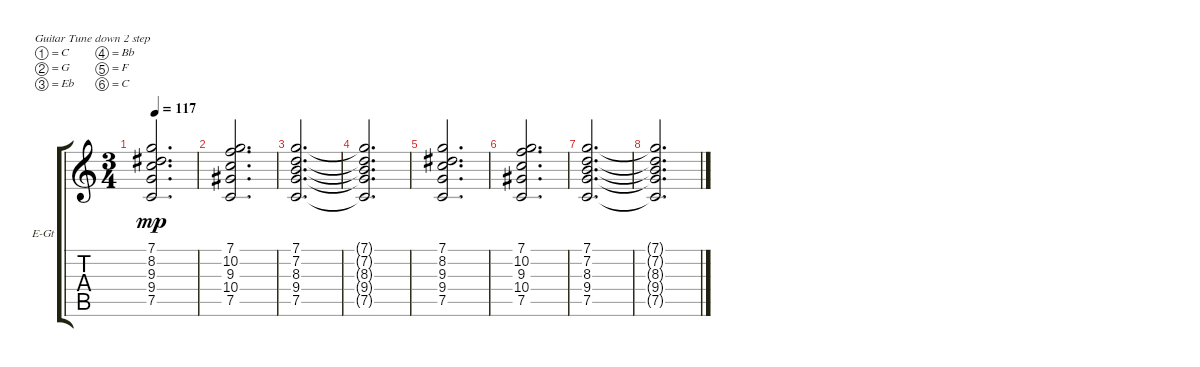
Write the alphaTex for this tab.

\bracketExtendMode groupsimilarinstruments
\firstSystemTrackNameOrientation horizontal
\otherSystemsTrackNameOrientation horizontal
\track ("Gtr3" "E-Gt") {instrument distortionguitar}
\staff {score tabs}
\tuning (C4 G3 Eb3 Bb2 F2 C2)
\ts (3 4)
\tempo 117
\clef g2
\scale
0.333333
\ks c
(7.5 9.4 9.3 8.2 7.1).2{d dy mp} |
\scale
0.333333 (7.5 10.4 9.3 10.2 7.1).2{d} |
(7.5 9.4 8.3 7.2 7.1).2{d} |
(7.1{t} 7.2{t} 8.3{t} 9.4{t} 7.5{t}).2{d} |
(7.5 9.4 9.3 8.2 7.1).2{d} |
(7.5 10.4 9.3 10.2 7.1).2{d} |
(7.5 9.4 8.3 7.2 7.1).2{d} |
(7.1{t} 7.2{t} 8.3{t} 9.4{t} 7.5{t}).2{d}
